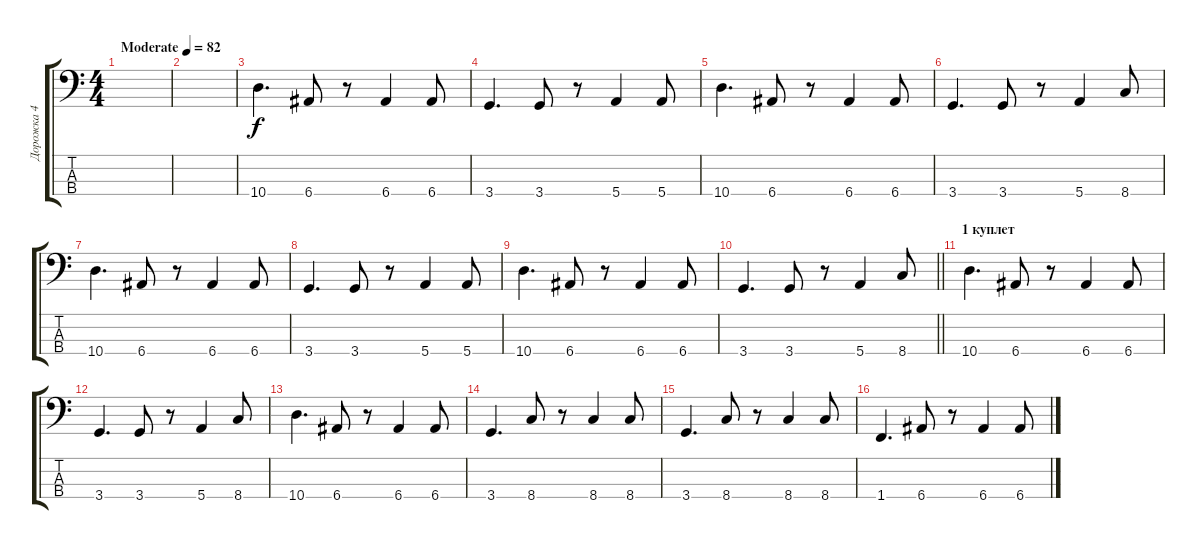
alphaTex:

\track ("Дорожка 4" "Дорожка 4") {instrument electricbassfinger}
\staff {score tabs}
\tuning (G2 D2 A1 E1) {hide}
\ts (4 4)
\tempo (82 "Moderate")
\clef f4
\ks c
|
|
10.4.4{d} 6.4.8 r.8 6.4.4 6.4.8 |
3.4.4{d} 3.4.8 r.8 5.4.4 5.4.8 |
10.4.4{d} 6.4.8 r.8 6.4.4 6.4.8 |
3.4.4{d} 3.4.8 r.8 5.4.4 8.4.8 |
10.4.4{d} 6.4.8 r.8 6.4.4 6.4.8 |
3.4.4{d} 3.4.8 r.8 5.4.4 5.4.8 |
10.4.4{d} 6.4.8 r.8 6.4.4 6.4.8 |
\barLineRight lightlight
3.4.4{d} 3.4.8 r.8 5.4.4 8.4.8 |
\section ("" "1 куплет")
10.4.4{d} 6.4.8 r.8 6.4.4 6.4.8 |
3.4.4{d} 3.4.8 r.8 5.4.4 8.4.8 |
10.4.4{d} 6.4.8 r.8 6.4.4 6.4.8 |
3.4.4{d} 8.4.8 r.8 8.4.4 8.4.8 |
3.4.4{d} 8.4.8 r.8 8.4.4 8.4.8 |
1.4.4{d} 6.4.8 r.8 6.4.4 6.4.8
